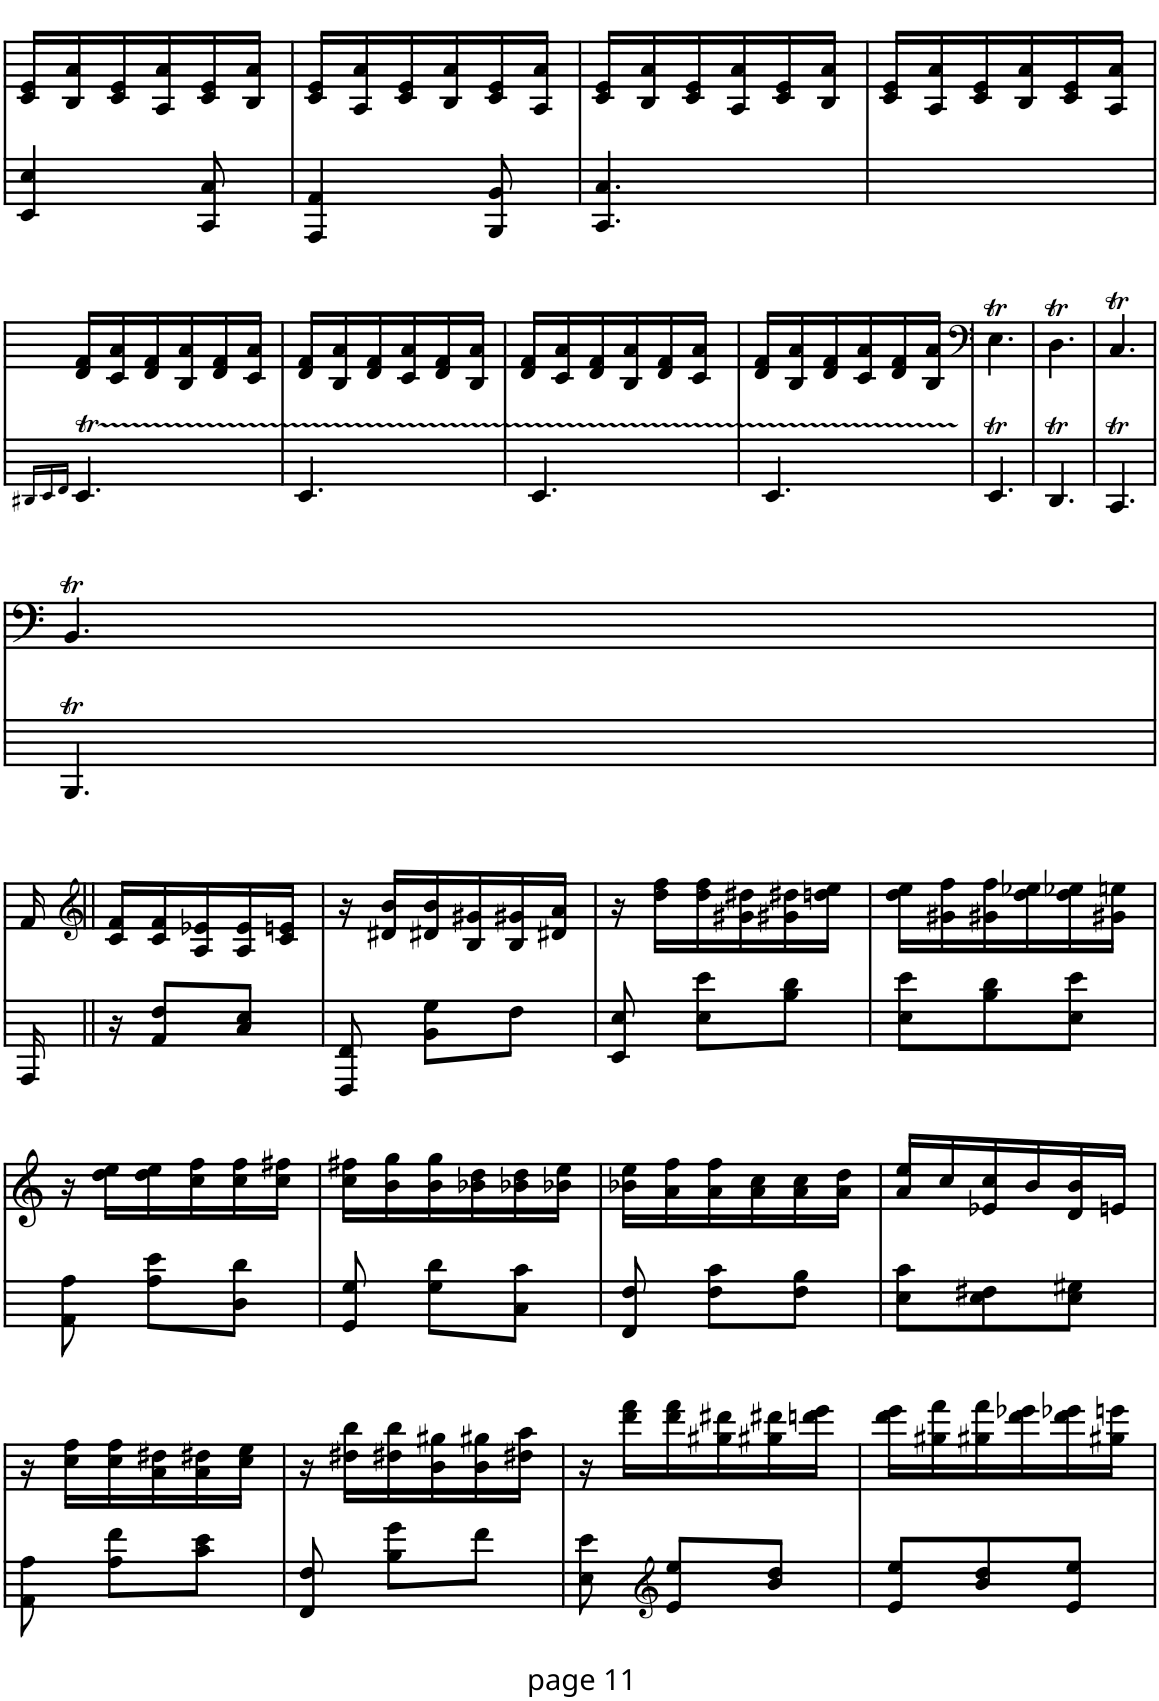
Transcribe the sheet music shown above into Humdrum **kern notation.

**kern	**kern
*part1	*part1
*staff2	*staff1
*I"Piano	*
*I'Pno.	*
!!LO:PB:g=z
*clefF4	*clefG2
*k[]	*k[]
*M3/8	*M3/8
=271	=271
4EE/ 4E/	16c/ 16e/LL
.	16B/ 16a/
.	16c/ 16e/
.	16A/ 16a/
8CC/ 8C/	16c/ 16e/
.	16B/ 16a/JJ
=272	=272
4AAA/ 4AA/	16c/ 16e/LL
.	16A/ 16a/
.	16c/ 16e/
.	16B/ 16a/
8BBB/ 8BB/	16c/ 16e/
.	16A/ 16a/JJ
=273	=273
4.CC/ 4.C/	16c/ 16e/LL
.	16B/ 16a/
.	16c/ 16e/
.	16A/ 16a/
.	16c/ 16e/
.	16B/ 16a/JJ
=274	=274
4.ryy	16c/ 16e/LL
.	16A/ 16a/
.	16c/ 16e/
.	16B/ 16a/
.	16c/ 16e/
.	16A/ 16a/JJ
!!LO:LB:g=z
=275	=275
16qDD#X/LL	.
16qEE/	.
16qFF/JJ	.
4.EEt/	16d/ 16f/LL
.	16c/ 16a/
.	16d/ 16f/
.	16B/ 16a/
.	16d/ 16f/
.	16c/ 16a/JJ
=276	=276
4.EE/	16d/ 16f/LL
.	16B/ 16a/
.	16d/ 16f/
.	16c/ 16a/
.	16d/ 16f/
.	16B/ 16a/JJ
=277	=277
4.EE/	16d/ 16f/LL
.	16c/ 16a/
.	16d/ 16f/
.	16B/ 16a/
.	16d/ 16f/
.	16c/ 16a/JJ
=278	=278
4.EE/	16d/ 16f/LL
.	16B/ 16a/
.	16d/ 16f/
.	16c/ 16a/
.	16d/ 16f/
.	16B/ 16a/JJ
=279	=279
*	*clefF4
4.EEt/	4.Et\
=280	=280
4.DDT/	4.DT\
=281	=281
4.CCT/	4.CT/
!!LO:LB:g=z
=282	=282
4.BBBt/	4.BBt/
!!LO:LB:g=z
=283	=283
16AAA/	16AA/
*	*clefG2
16r	16c/ 16f/LL
8AA/ 8F/L	16c/ 16f/
.	16A/ 16e-X/
8C/ 8E/J	16A/ 16e-/
.	16c/ 16en/JJ
=284	=284
8FFF/ 8FF/	16r
.	16d#X/ 16b/LL
8BB\ 8G\L	16d#X/ 16b/
.	16B/ 16g#X/
8F\J	16B/ 16g#X/
.	16d#X/ 16a/JJ
=285	=285
8EE/ 8E/	16r
.	16dd\ 16ff\LL
8E\ 8e\L	16dd\ 16ff\
.	16g#X\ 16dd#X\
8B\ 8d\J	16g#X\ 16dd#X\
.	16ddn\ 16ee\JJ
=286	=286
8E\ 8e\L	16dd\ 16ee\LL
.	16g#X\ 16ff\
8B\ 8d\	16g#X\ 16ff\
.	16dd\ 16ee-X\
8E\ 8e\J	16dd\ 16ee-X\
.	16g#X\ 16een\JJ
!!LO:LB:g=z
=287	=287
8AA\ 8A\	16r
.	16dd\ 16ee\LL
8A\ 8e\L	16dd\ 16ee\
.	16cc\ 16ff\
8D\ 8d\J	16cc\ 16ff\
.	16cc\ 16ff#X\JJ
=288	=288
8GG/ 8G/	16cc\ 16ff#X\LL
.	16b\ 16gg\
8G\ 8d\L	16b\ 16gg\
.	16b-X\ 16dd\
8C\ 8c\J	16b-X\ 16dd\
.	16b-X\ 16ee\JJ
=289	=289
8FF/ 8F/	16b-X\ 16ee\LL
.	16a\ 16ff\
8F\ 8c\L	16a\ 16ff\
.	16a\ 16cc\
8F\ 8B\J	16a\ 16cc\
.	16a\ 16dd\JJ
=290	=290
8E\ 8c\L	16a/ 16ee/LL
.	16cc/
8E\ 8F#X\	16e-X/ 16cc/
.	16b/
8E\ 8G#X\J	16d/ 16b/
.	16en/JJ
!!LO:LB:g=z
=291	=291
8AA\ 8A\	16r
.	16cc\ 16ff\LL
8A\ 8f\L	16cc\ 16ff\
.	16a\ 16dd#X\
8c\ 8e\J	16a\ 16dd#X\
.	16cc\ 16ee\JJ
=292	=292
8FF/ 8F/	16r
.	16dd#X\ 16bb\LL
8B\ 8g\L	16dd#X\ 16bb\
.	16b\ 16gg#X\
8f\J	16b\ 16gg#X\
.	16dd#X\ 16aa\JJ
=293	=293
8E\ 8e\	16r
.	16ddd\ 16fff\LL
*clefG2	*
8e/ 8ee/L	16ddd\ 16fff\
.	16gg#X\ 16ddd#X\
8b/ 8dd/J	16gg#X\ 16ddd#X\
.	16dddn\ 16eee\JJ
=294	=294
8e/ 8ee/L	16ddd\ 16eee\LL
.	16gg#X\ 16fff\
8b/ 8dd/	16gg#X\ 16fff\
.	16ddd\ 16eee-X\
8e/ 8ee/J	16ddd\ 16eee-X\
.	16gg#X\ 16eeen\JJ
=	=
*-	*-
